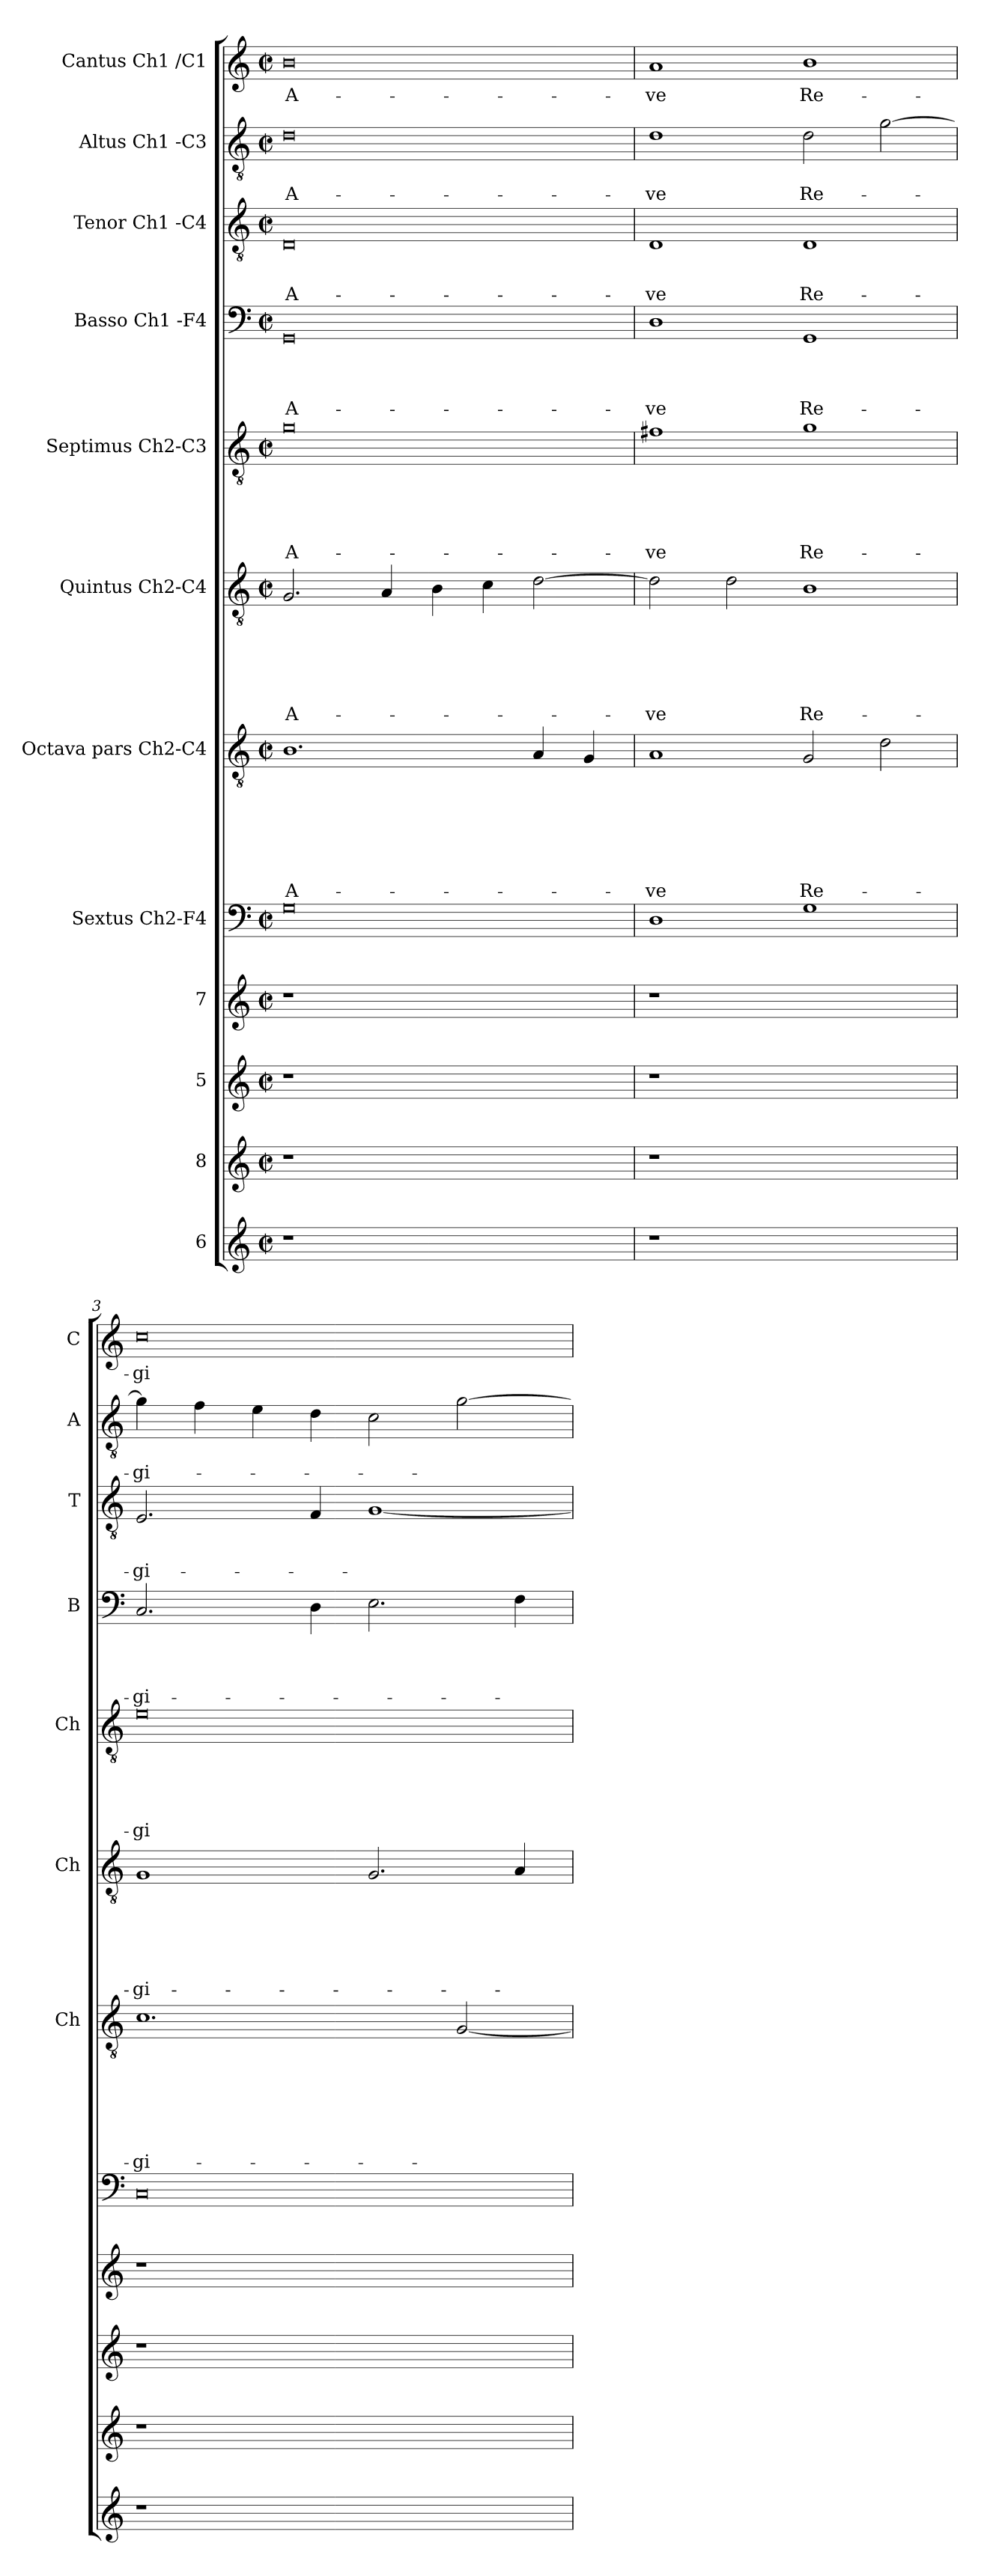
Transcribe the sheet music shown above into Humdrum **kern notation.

**kern	**kern	**kern	**kern	**kern	**kern	**text	**text	**text	**text	**text	**text	**text	**kern	**text	**text	**text	**text	**text	**text	**kern	**text	**text	**text	**text	**text	**kern	**text	**text	**text	**text	**kern	**text	**text	**text	**kern	**text	**text	**kern	**text
*part12	*part11	*part10	*part9	*part8	*part7	*part7	*part7	*part7	*part7	*part7	*part7	*part7	*part6	*part6	*part6	*part6	*part6	*part6	*part6	*part5	*part5	*part5	*part5	*part5	*part5	*part4	*part4	*part4	*part4	*part4	*part3	*part3	*part3	*part3	*part2	*part2	*part2	*part1	*part1
*staff12	*staff11	*staff10	*staff9	*staff8	*staff7	*staff7	*staff7	*staff7	*staff7	*staff7	*staff7	*staff7	*staff6	*staff6	*staff6	*staff6	*staff6	*staff6	*staff6	*staff5	*staff5	*staff5	*staff5	*staff5	*staff5	*staff4	*staff4	*staff4	*staff4	*staff4	*staff3	*staff3	*staff3	*staff3	*staff2	*staff2	*staff2	*staff1	*staff1
*I"6	*I"8	*I"5	*I"7	*I"Sextus Ch2-F4	*I"Octava pars Ch2-C4	*	*	*	*	*	*	*	*I"Quintus Ch2-C4	*	*	*	*	*	*	*I"Septimus Ch2-C3	*	*	*	*	*	*I"Basso Ch1 -F4	*	*	*	*	*I"Tenor Ch1 -C4	*	*	*	*I"Altus Ch1 -C3	*	*	*I"Cantus Ch1 /C1	*
*	*	*	*	*	*I'Ch	*	*	*	*	*	*	*	*I'Ch	*	*	*	*	*	*	*I'Ch	*	*	*	*	*	*I'B	*	*	*	*	*I'T	*	*	*	*I'A	*	*	*I'C	*
*clefG2	*clefG2	*clefG2	*clefG2	*clefF4	*clefGv2	*	*	*	*	*	*	*	*clefGv2	*	*	*	*	*	*	*clefGv2	*	*	*	*	*	*clefF4	*	*	*	*	*clefGv2	*	*	*	*clefGv2	*	*	*clefG2	*
*k[]	*k[]	*k[]	*k[]	*k[]	*k[]	*	*	*	*	*	*	*	*k[]	*	*	*	*	*	*	*k[]	*	*	*	*	*	*k[]	*	*	*	*	*k[]	*	*	*	*k[]	*	*	*k[]	*
*C:	*C:	*C:	*C:	*C:	*C:	*	*	*	*	*	*	*	*C:	*	*	*	*	*	*	*C:	*	*	*	*	*	*C:	*	*	*	*	*C:	*	*	*	*C:	*	*	*C:	*
*M2/2	*M2/2	*M2/2	*M2/2	*M2/2	*M2/2	*	*	*	*	*	*	*	*M2/2	*	*	*	*	*	*	*M2/2	*	*	*	*	*	*M2/2	*	*	*	*	*M2/2	*	*	*	*M2/2	*	*	*M2/2	*
*met(c|)	*met(c|)	*met(c|)	*met(c|)	*met(c|)	*met(c|)	*	*	*	*	*	*	*	*met(c|)	*	*	*	*	*	*	*met(c|)	*	*	*	*	*	*met(c|)	*	*	*	*	*met(c|)	*	*	*	*met(c|)	*	*	*met(c|)	*
=1	=1	=1	=1	=1	=1	=1	=1	=1	=1	=1	=1	=1	=1	=1	=1	=1	=1	=1	=1	=1	=1	=1	=1	=1	=1	=1	=1	=1	=1	=1	=1	=1	=1	=1	=1	=1	=1	=1	=1
!	!	!	!	!	!	!	!	!	!	!	!	!LO:LY:a	!	!	!	!	!	!	!LO:LY:a	!	!	!	!	!	!LO:LY:b	!	!	!	!	!LO:LY:a	!	!	!	!LO:LY:a	!	!	!LO:LY:a	!	!LO:LY:b
1r	1r	1r	1r	0G	1.B	.	.	.	.	.	.	A-	2.G/	.	.	.	.	.	A-	0g	.	.	.	.	A-	0GG	.	.	.	A-	0D	.	.	A-	0d	.	A-	0b	A-
.	.	.	.	.	.	.	.	.	.	.	.	.	4A/	.	.	.	.	.	.	.	.	.	.	.	.	.	.	.	.	.	.	.	.	.	.	.	.	.	.
1ryy	1ryy	1ryy	1ryy	.	.	.	.	.	.	.	.	.	4B\	.	.	.	.	.	.	.	.	.	.	.	.	.	.	.	.	.	.	.	.	.	.	.	.	.	.
.	.	.	.	.	.	.	.	.	.	.	.	.	4c\	.	.	.	.	.	.	.	.	.	.	.	.	.	.	.	.	.	.	.	.	.	.	.	.	.	.
.	.	.	.	.	4A/	.	.	.	.	.	.	.	[>2d\	.	.	.	.	.	.	.	.	.	.	.	.	.	.	.	.	.	.	.	.	.	.	.	.	.	.
.	.	.	.	.	4G/	.	.	.	.	.	.	.	.	.	.	.	.	.	.	.	.	.	.	.	.	.	.	.	.	.	.	.	.	.	.	.	.	.	.
=2	=2	=2	=2	=2	=2	=2	=2	=2	=2	=2	=2	=2	=2	=2	=2	=2	=2	=2	=2	=2	=2	=2	=2	=2	=2	=2	=2	=2	=2	=2	=2	=2	=2	=2	=2	=2	=2	=2	=2
!	!	!	!	!	!	!	!	!	!	!	!	!LO:LY:a	!	!	!	!	!	!	!LO:LY:a	!	!	!	!	!	!LO:LY:b	!	!	!	!	!LO:LY:a	!	!	!	!LO:LY:a	!	!	!LO:LY:a	!	!LO:LY:b
1r	1r	1r	1r	1D	1A	.	.	.	.	.	.	-ve	2d\]	.	.	.	.	.	-ve	1f#X	.	.	.	.	-ve	1D	.	.	.	-ve	1D	.	.	-ve	1d	.	-ve	1a	-ve
.	.	.	.	.	.	.	.	.	.	.	.	.	2d\	.	.	.	.	.	.	.	.	.	.	.	.	.	.	.	.	.	.	.	.	.	.	.	.	.	.
!	!	!	!	!	!	!	!	!	!	!	!	!LO:LY:a	!	!	!	!	!	!	!LO:LY:a	!	!	!	!	!	!LO:LY:b	!	!	!	!	!LO:LY:a	!	!	!	!LO:LY:a	!	!	!LO:LY:a	!	!LO:LY:b
1ryy	1ryy	1ryy	1ryy	1G	2G/	.	.	.	.	.	.	Re-	1B	.	.	.	.	.	Re-	1g	.	.	.	.	Re-	1GG	.	.	.	Re-	1D	.	.	Re-	2d\	.	Re-	1b	Re-
.	.	.	.	.	2d\	.	.	.	.	.	.	.	.	.	.	.	.	.	.	.	.	.	.	.	.	.	.	.	.	.	.	.	.	.	[>2g\	.	.	.	.
=3	=3	=3	=3	=3	=3	=3	=3	=3	=3	=3	=3	=3	=3	=3	=3	=3	=3	=3	=3	=3	=3	=3	=3	=3	=3	=3	=3	=3	=3	=3	=3	=3	=3	=3	=3	=3	=3	=3	=3
!	!	!	!	!	!	!	!	!	!	!	!	!LO:LY:a	!	!	!	!	!	!	!LO:LY:a	!	!	!	!	!	!LO:LY:b	!	!	!	!	!LO:LY:a	!	!	!	!LO:LY:a	!	!	!LO:LY:a	!	!LO:LY:b
1r	1r	1r	1r	0C	1.c	.	.	.	.	.	.	-gi-	1G	.	.	.	.	.	-gi-	0e	.	.	.	.	-gi-	2.C/	.	.	.	-gi-	2.E/	.	.	-gi-	4g\]	.	-gi-	0cc	-gi-
.	.	.	.	.	.	.	.	.	.	.	.	.	.	.	.	.	.	.	.	.	.	.	.	.	.	.	.	.	.	.	.	.	.	.	4f\	.	.	.	.
.	.	.	.	.	.	.	.	.	.	.	.	.	.	.	.	.	.	.	.	.	.	.	.	.	.	.	.	.	.	.	.	.	.	.	4e\	.	.	.	.
.	.	.	.	.	.	.	.	.	.	.	.	.	.	.	.	.	.	.	.	.	.	.	.	.	.	4D\	.	.	.	.	4F/	.	.	.	4d\	.	.	.	.
1ryy	1ryy	1ryy	1ryy	.	.	.	.	.	.	.	.	.	2.G/	.	.	.	.	.	.	.	.	.	.	.	.	2.E\	.	.	.	.	[<1G	.	.	.	2c\	.	.	.	.
.	.	.	.	.	[<2G/	.	.	.	.	.	.	.	.	.	.	.	.	.	.	.	.	.	.	.	.	.	.	.	.	.	.	.	.	.	[>2g\	.	.	.	.
.	.	.	.	.	.	.	.	.	.	.	.	.	4A/	.	.	.	.	.	.	.	.	.	.	.	.	4F\	.	.	.	.	.	.	.	.	.	.	.	.	.
=	=	=	=	=	=	=	=	=	=	=	=	=	=	=	=	=	=	=	=	=	=	=	=	=	=	=	=	=	=	=	=	=	=	=	=	=	=	=	=
*-	*-	*-	*-	*-	*-	*-	*-	*-	*-	*-	*-	*-	*-	*-	*-	*-	*-	*-	*-	*-	*-	*-	*-	*-	*-	*-	*-	*-	*-	*-	*-	*-	*-	*-	*-	*-	*-	*-	*-
